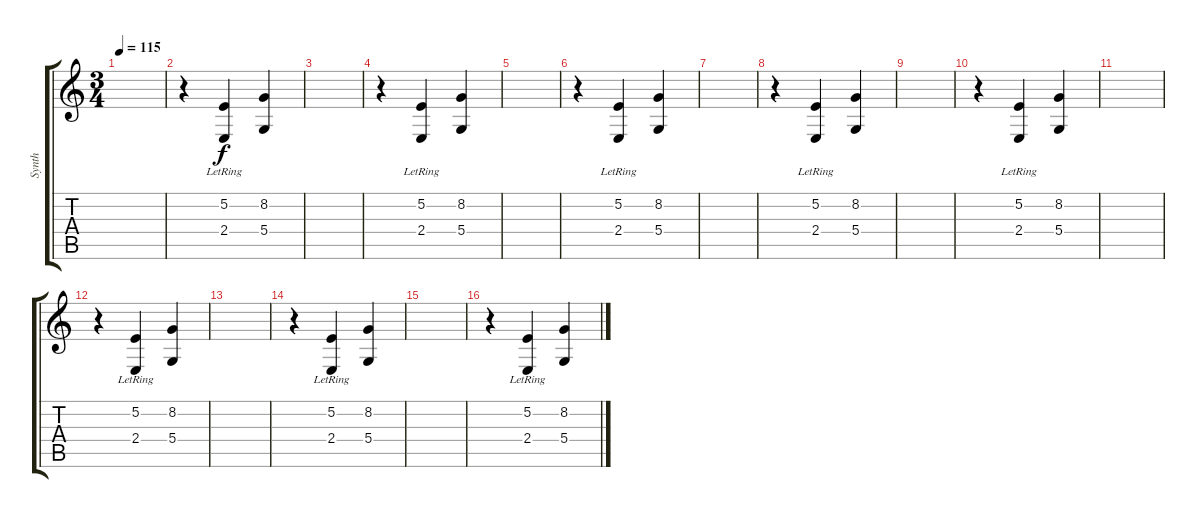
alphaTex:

\track ("Synth" "Synth") {instrument choiraahs}
\staff {score tabs}
\tuning (E4 B3 G3 D3 A2 E2) {hide}
\ts (3 4)
\tempo 115
\clef g2
\ks c
|
r.4{volume 7} (5.2 2.4{lr}).4 (8.2 5.4).4 |
|
r.4 (5.2 2.4{lr}).4 (8.2 5.4).4 |
|
r.4 (5.2 2.4{lr}).4 (8.2 5.4).4 |
|
r.4 (5.2 2.4{lr}).4 (8.2 5.4).4 |
|
r.4 (5.2 2.4{lr}).4 (8.2 5.4).4 |
|
r.4 (5.2 2.4{lr}).4 (8.2 5.4).4 |
|
r.4 (5.2 2.4{lr}).4 (8.2 5.4).4 |
|
r.4 (5.2 2.4{lr}).4 (8.2 5.4).4
